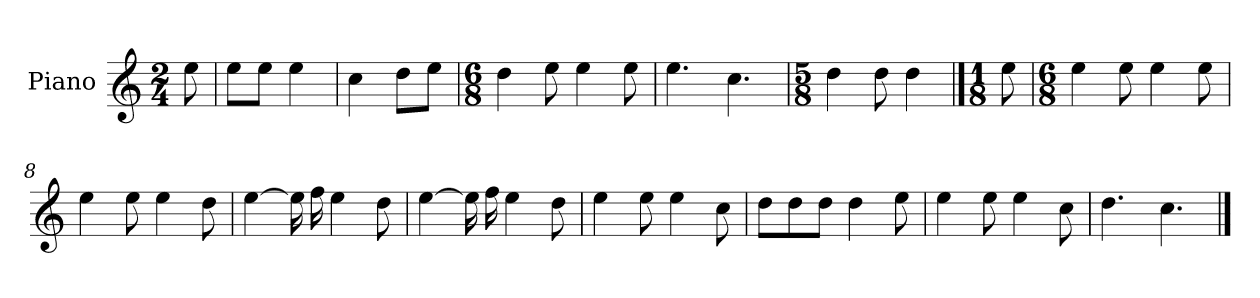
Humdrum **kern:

**kern
*part1
*staff1
*I"Piano
*I'Pno.
*clefG2
*k[]
*M2/4
=
8ee\
=1
8ee\L
8ee\J
4ee\
=2
4cc\
8dd\L
8ee\J
=3
*M6/8
4dd\
8ee\
4ee\
8ee\
=4
4.ee\
4.cc\
=5
*M5/8
4dd\
8dd\
4dd\
==6
*M1/8
8ee\
=7
*M6/8
4ee\
8ee\
4ee\
8ee\
=8
4ee\
8ee\
4ee\
8dd\
=9
[4ee\
16ee\]
16ff\
4ee\
8dd\
!!LO:LB:g=z
=10
[4ee\
16ee\]
16ff\
4ee\
8dd\
=11
4ee\
8ee\
4ee\
8cc\
=12
8dd\L
8dd\
8dd\J
4dd\
8ee\
=13
4ee\
8ee\
4ee\
8cc\
=14
4.dd\
4.cc\
==
*-
